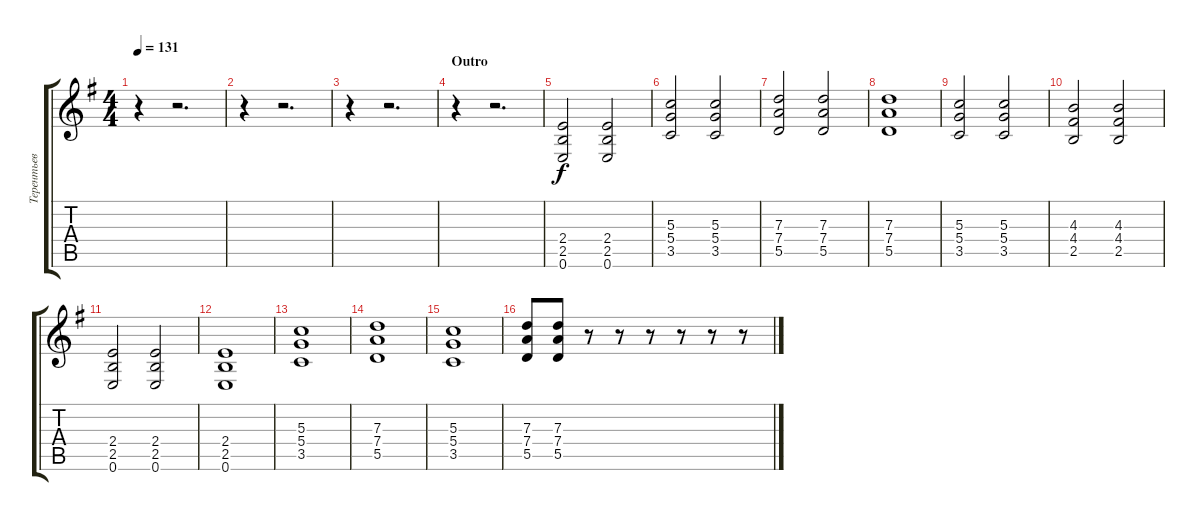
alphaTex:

\track ("Терентьев" "Терентьев") {instrument distortionguitar}
\staff {score tabs}
\tuning (E4 B3 G3 D3 A2 E2) {hide}
\ts (4 4)
\tempo 131
\clef g2
\ks g
r.4{dy f} r.2{d} |
r.4 r.2{d} |
r.4 r.2{d} |
\section ("" "Outro")
r.4 r.2{d} |
(2.4 2.5 0.6).2 (2.4 2.5 0.6).2 |
(5.3 5.4 3.5).2 (5.3 5.4 3.5).2 |
(7.3 7.4 5.5).2 (7.3 7.4 5.5).2 |
(7.3 7.4 5.5).1 |
(5.3 5.4 3.5).2 (5.3 5.4 3.5).2 |
(4.3 4.4 2.5).2 (4.3 4.4 2.5).2 |
(2.4 2.5 0.6).2 (2.4 2.5 0.6).2 |
(2.4 2.5 0.6).1 |
(5.3 5.4 3.5).1 |
(7.3 7.4 5.5).1 |
(5.3 5.4 3.5).1 |
(7.3 7.4 5.5).8 (7.3 7.4 5.5).8 r.8 r.8 r.8 r.8 r.8 r.8
